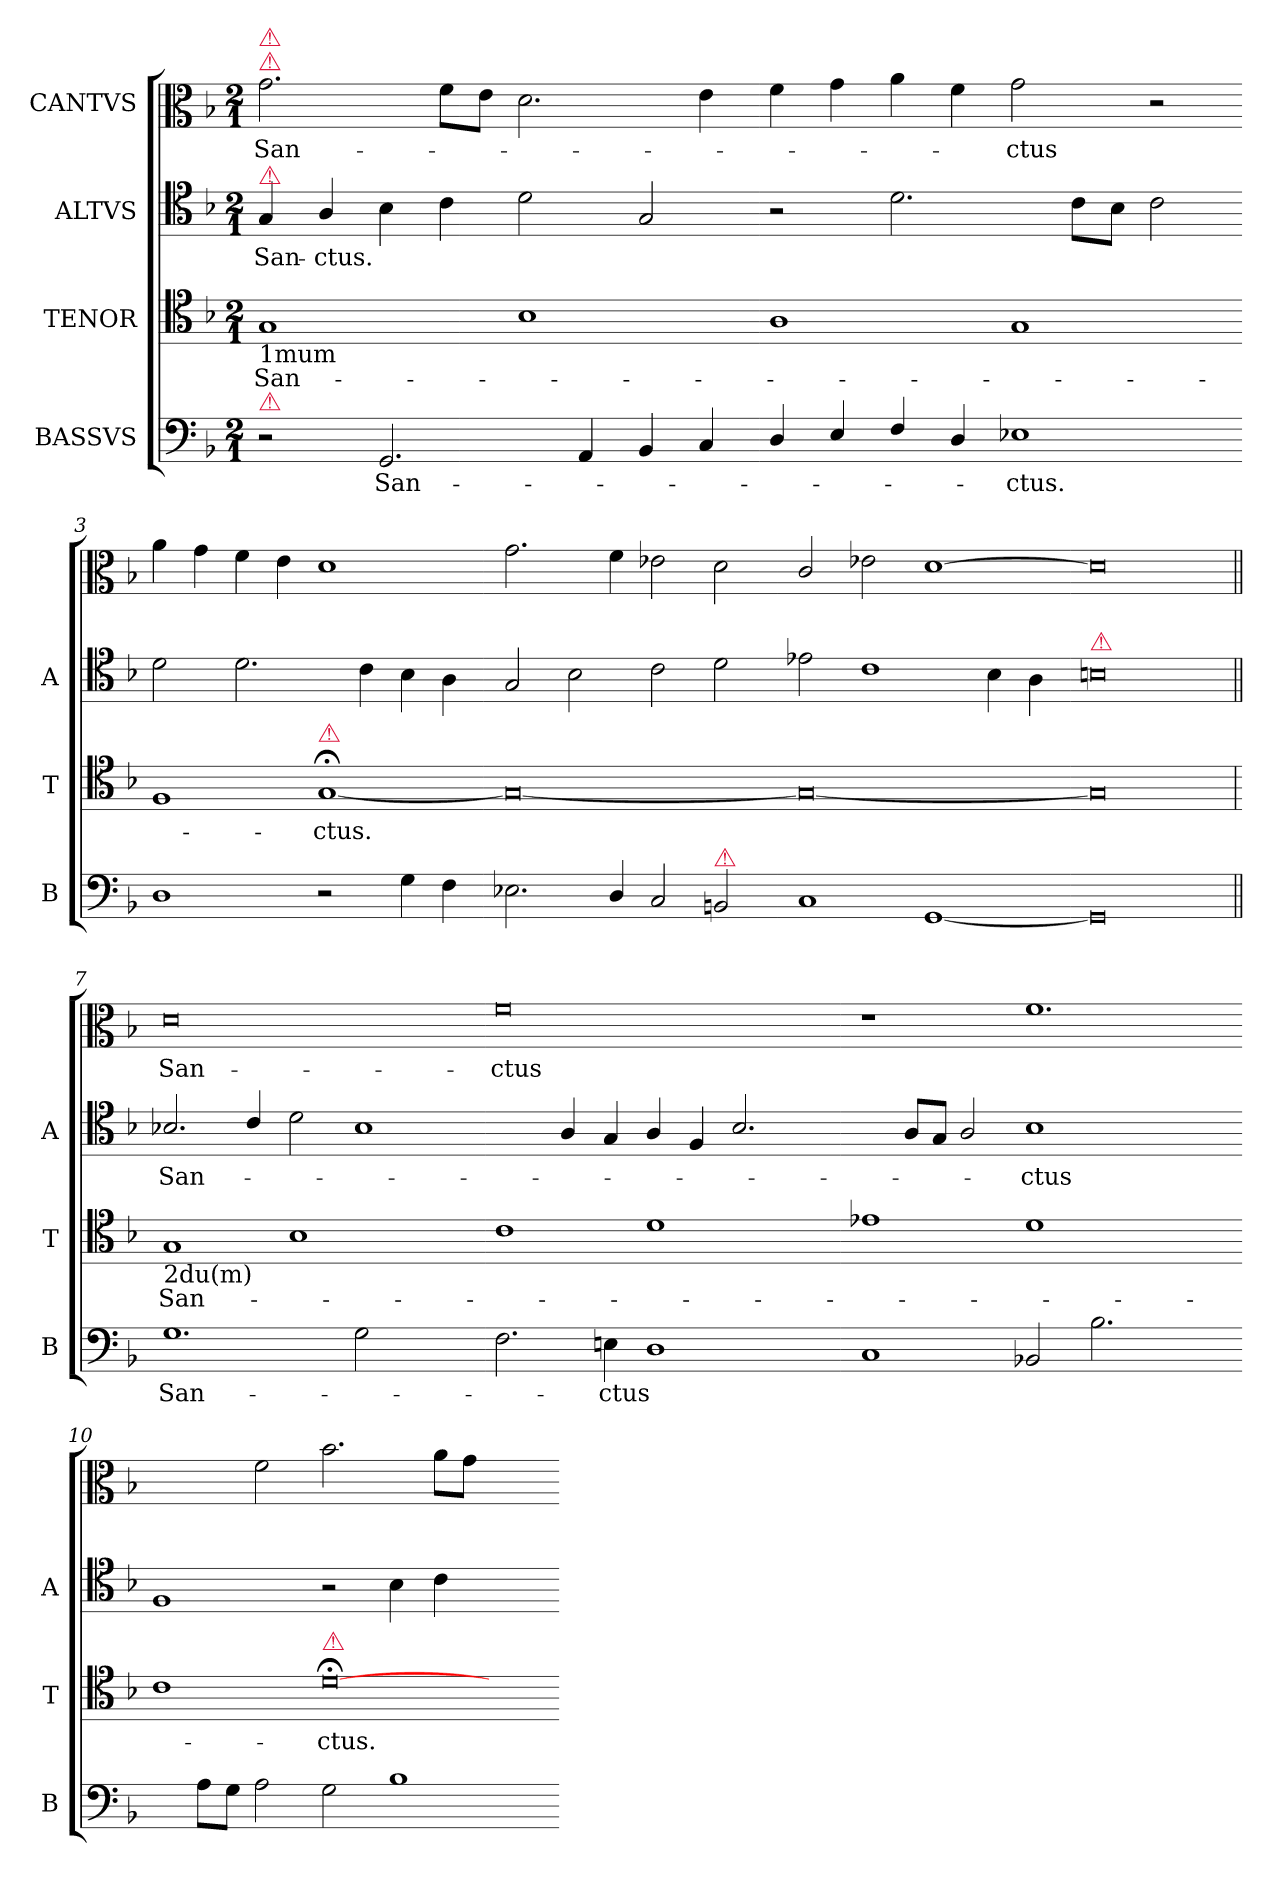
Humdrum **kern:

**kern	**text	**kern	**text	**kern	**text	**kern	**text
*part4	*part4	*part3	*part3	*part2	*part2	*part1	*part1
*staff4	*staff4	*staff3	*staff3	*staff2	*staff2	*staff1	*staff1
*I"BASSVS	*	*I"TENOR	*	*I"ALTVS	*	*I"CANTVS	*
*I'B	*	*I'T	*	*I'A	*	*	*
*clefF4	*	*clefC4	*	*clefC4	*	*clefC3	*
*k[b-]	*	*k[b-]	*	*k[b-]	*	*k[b-]	*
*G:dor	*	*G:dor	*	*G:dor	*	*G:dor	*
*M2/1	*	*M2/1	*	*M2/1	*	*M2/1	*
=1	=1	=1	=1	=1	=1	=1	=1
!	!	!	!	!	!	!LO:TX:a:color=crimson:t=⚠	!
!	!	!	!	!	!	!LO:TX:a:color=crimson:t=⚠	!
!	!	!	!	!LO:TX:a:color=crimson:t=⚠	!	!	!
!	!	!LO:TX:b:t=1mum	!	!	!	!	!
!LO:TX:a:color=crimson:t=⚠	!	!	!	!	!	!	!
2r	.	1G	San-	4G/	San-	2.g\	San-
.	.	.	.	4A/	-ctus.	.	.
2.GG/	San-	.	.	4B-\	.	.	.
.	.	.	.	4c\	.	8f\L	.
.	.	.	.	.	.	8e\J	.
.	.	1B-	.	2d\	.	2.d\	.
4AA/	.	.	.	.	.	.	.
4BB-/	.	.	.	2G/	.	.	.
4C/	.	.	.	.	.	4e\	.
=2-	=2-	=2-	=2-	=2-	=2-	=2-	=2-
4D/	.	1A	.	2r	.	4f\	.
4E/	.	.	.	.	.	4g\	.
4F/	.	.	.	2.d\	.	4a\	.
4D/	.	.	.	.	.	4f\	.
1E-X	-ctus.	1G	.	.	.	2g\	-ctus
.	.	.	.	8c\L	.	.	.
.	.	.	.	8B-\J	.	.	.
.	.	.	.	2c\	.	2r	.
=3-	=3-	=3-	=3-	=3-	=3-	=3-	=3-
1D	.	1F	.	2d\	.	4a\	.
.	.	.	.	.	.	4g\	.
.	.	.	.	2.d\	.	4f\	.
.	.	.	.	.	.	4e\	.
!	!	!LO:TX:a:color=crimson:t=⚠	!	!	!	!	!
2r	.	[1G;</	-ctus.	.	.	1d	.
.	.	.	.	4c\	.	.	.
4G\	.	.	.	4B-\	.	.	.
4F\	.	.	.	4A\	.	.	.
=4-	=4-	=4-	=4-	=4-	=4-	=4-	=4-
2.E-X\	.	0G_	.	2G/	.	2.g\	.
.	.	.	.	2B-\	.	.	.
4D/	.	.	.	.	.	4f\	.
2C/	.	.	.	2c\	.	2e-X\	.
!LO:TX:a:color=crimson:t=⚠	!	!	!	!	!	!	!
2BBn/	.	.	.	2d\	.	2d\	.
=5-	=5-	=5-	=5-	=5-	=5-	=5-	=5-
1C	.	0G_	.	2e-X\	.	2c/	.
.	.	.	.	1c	.	2e-X\	.
[1GG/	.	.	.	.	.	[1d\	.
.	.	.	.	4B-\	.	.	.
.	.	.	.	4A\	.	.	.
=6-	=6-	=6-	=6-	=6-	=6-	=6-	=6-
!	!	!	!	!LO:TX:a:color=crimson:t=⚠	!	!	!
0GG]	.	0G]	.	0Bn\	.	0d]	.
=7||	=7||	=7	=7||	=7||	=7||	=7||	=7||
!	!	!LO:TX:b:t=2du(m)	!	!	!	!	!
1.G	San-	1G	San-	2.B-X/	San-	0d	San-
.	.	.	.	4c/	.	.	.
.	.	1B-	.	2d\	.	.	.
2G\	.	.	.	1B-/	.	.	.
2ryy	.	2ryy	.	.	.	2ryy	.
=8-	=8-	=8-	=8-	=8-	=8-	=8-	=8-
2.F\	.	1c	.	2ryy	.	0f	-ctus
.	.	.	.	4A/	.	.	.
4En\	-ctus	.	.	4G/	.	.	.
1D	.	1d	.	4A/	.	.	.
.	.	.	.	4F/	.	.	.
.	.	.	.	2.B-/	.	.	.
4ryy	.	4ryy	.	.	.	4ryy	.
=9-	=9-	=9-	=9-	=9-	=9-	=9-	=9-
1C	.	1e-X	.	4ryy	.	1r	.
.	.	.	.	8A/L	.	.	.
.	.	.	.	8G/J	.	.	.
.	.	.	.	2A/	.	.	.
2BB-X/	.	1d	.	1B-	-ctus	1.f	.
2.B-\	.	.	.	.	.	.	.
.	.	2ryy	.	2ryy	.	.	.
4ryy	.	.	.	.	.	.	.
=10-	=10-	=10-	=10-	=10-	=10-	=10-	=10-
4ryy	.	1c	.	1F	.	2ryy	.
8A\L	.	.	.	.	.	.	.
8G\J	.	.	.	.	.	.	.
2A\	.	.	.	.	.	2f\	.
!	!	!LO:TX:a:color=crimson:t=⚠	!	!	!	!	!
!	!	!LO:N:vis=0	!	!	!	!	!
2G\	.	[y1d;<	-ctus.	2r	.	2.b-\	.
1B-\	.	.	.	4B-\	.	.	.
.	.	.	.	4c\	.	8a\L	.
.	.	.	.	.	.	8g\J	.
.	.	2ryy	.	2ryy	.	2ryy	.
=-	=-	=-	=-	=-	=-	=-	=-
*-	*-	*-	*-	*-	*-	*-	*-
